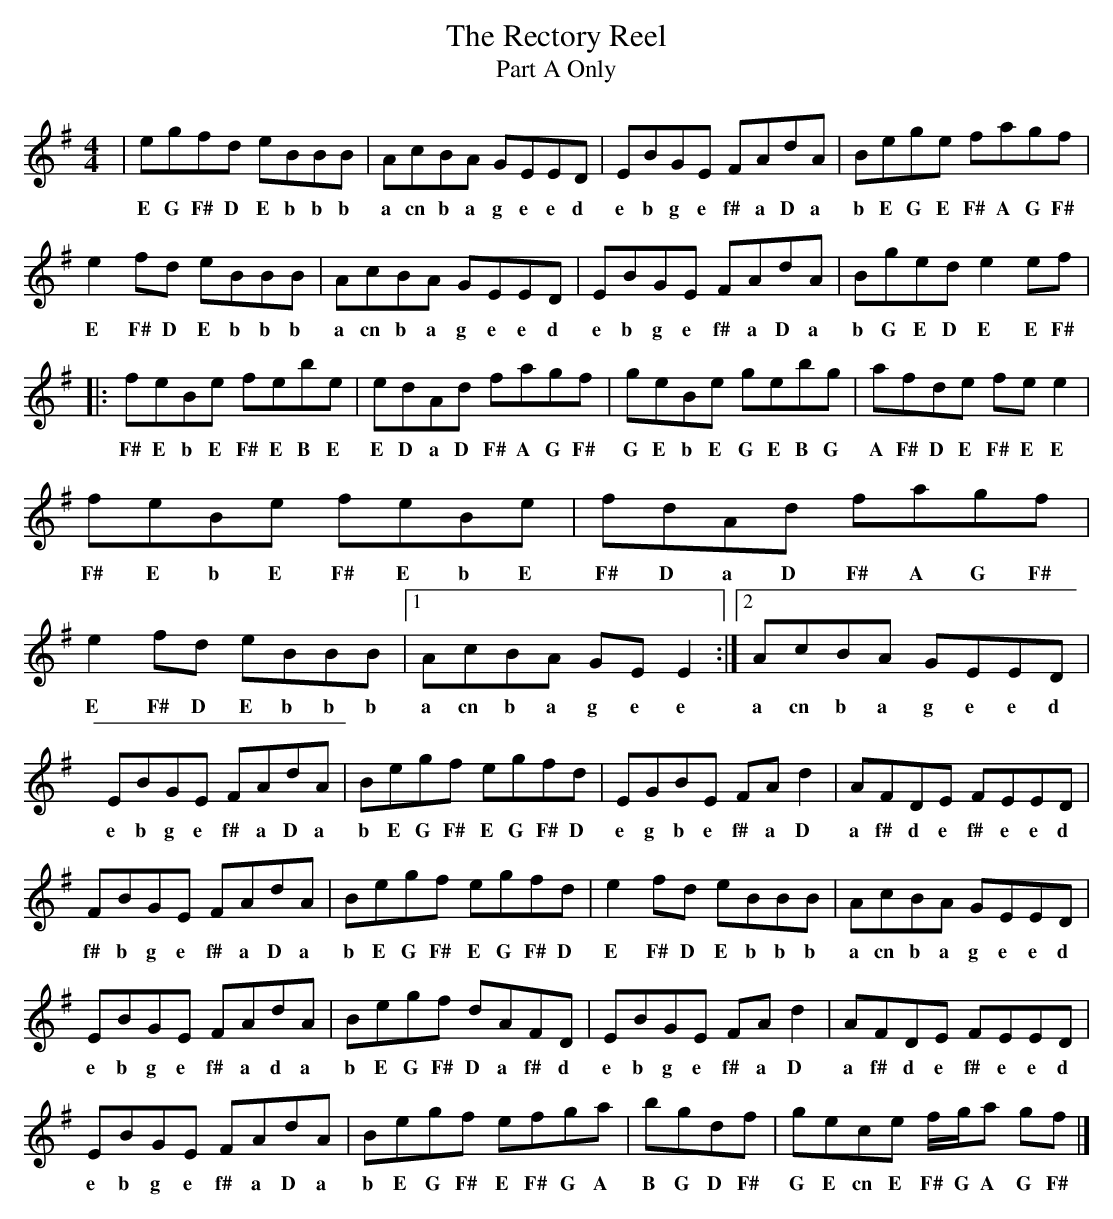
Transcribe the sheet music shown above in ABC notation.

X:1
T:Rectory Reel, The
T:Part A Only
M:4/4
L:1/8
K:Emin
|egfd eBBB|AcBA GEED|EBGE FAdA|Bege fagf|
w:E G F# D E b b b a cn b a g e e d e b g e f# a D a b E G E F# A G F#
e2fd eBBB|AcBA GEED|EBGE FAdA|Bged e2ef|
w:E F# D E b b b a cn b a g e e d e b g e f# a D a b G E D E E F#
|:feBe febe|edAd fagf|geBe gebg|afde fee2|
w:F# E b E F# E B E E D a D F# A G F# G E b E G E B G A F# D E F# E E
feBe feBe|fdAd fagf|e2fd eBBB|[1AcBA GEE2:|][2AcBA GEED|
w:F# E b E F# E b E F# D a D F# A G F# E F# D E b b b a cn b a g e e a cn b a g e e d
EBGE FAdA|Begf egfd|EGBE FAd2|AFDE FEED|
w:e b g e f# a D a b E G F# E G F# D e g b e f# a D a f# d e f# e e d
FBGE FAdA|Begf egfd|e2fd eBBB|AcBA GEED|
w:f# b g e f# a D a b E G F# E G F# D E F# D E b b b a cn b a g e e d
EBGE FAdA|Begf dAFD|EBGE FAd2|AFDE FEED|
w:e b g e f# a d a b E G F# D a f# d e b g e f# a D a f# d e f# e e d
EBGE FAdA|Begf efga|bgdf|gece f/g/a gf|]
w:e b g e f# a D a b E G F# E F# G A B G D F# G E cn E F# G A G F#
